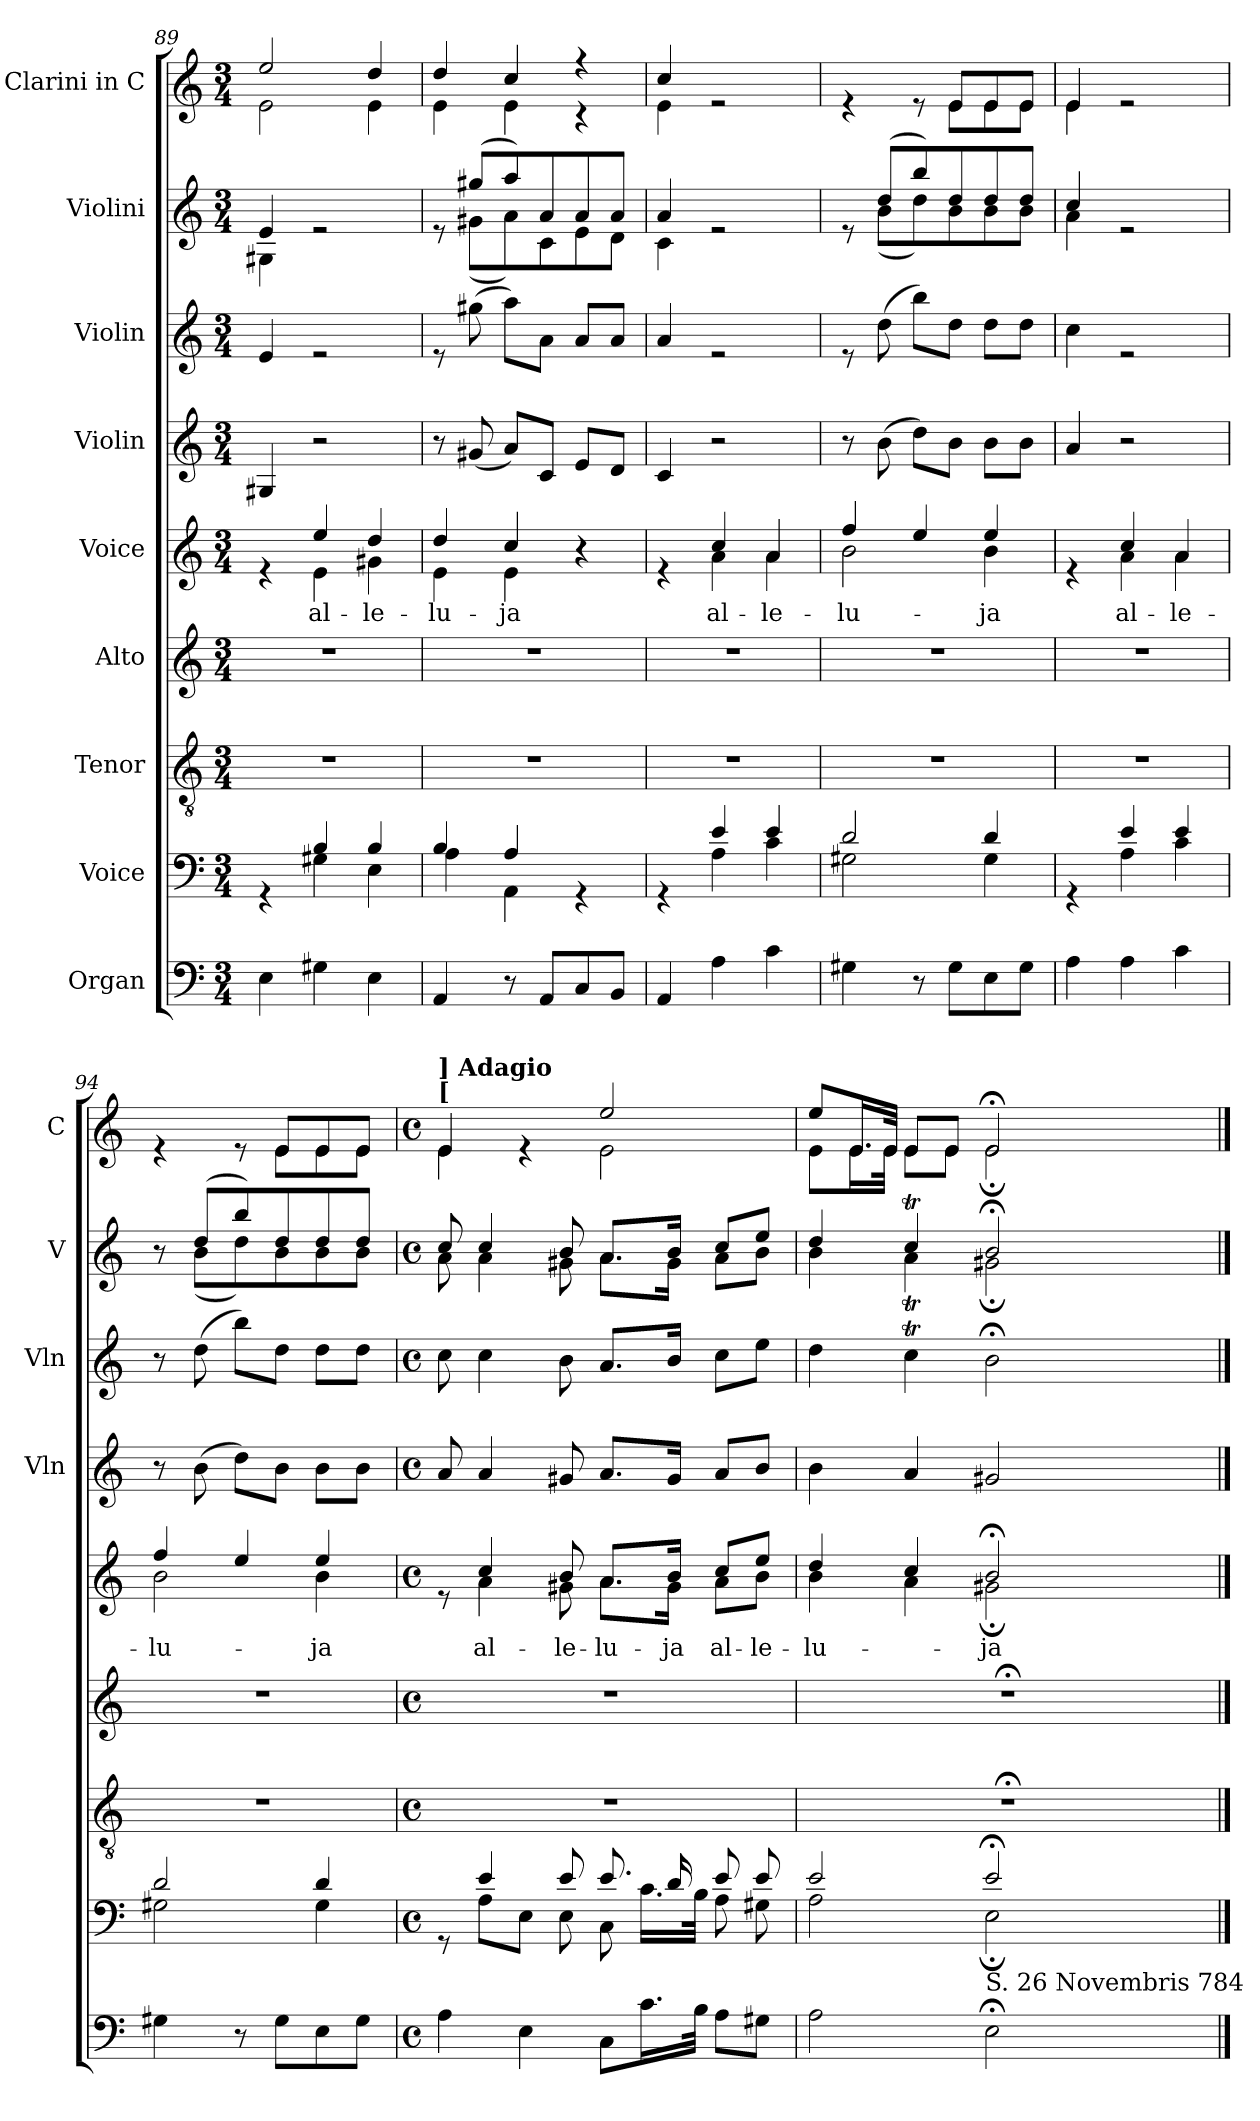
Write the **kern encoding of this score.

**kern	**kern	**kern	**kern	**kern	**text	**kern	**kern	**kern	**kern
*part9	*part8	*part7	*part6	*part5	*part5	*part4	*part3	*part2	*part1
*staff9	*staff8	*staff7	*staff6	*staff5	*staff5	*staff4	*staff3	*staff2	*staff1
*I"Organ	*I"Voice	*I"Tenor	*I"Alto	*I"Voice	*	*I"Violin	*I"Violin	*I"Violini	*I"Clarini in C
*	*	*	*	*	*	*I'Vln	*I'Vln	*I'V	*I'C
*clefF4	*clefF4	*clefGv2	*clefG2	*clefG2	*	*clefG2	*clefG2	*clefG2	*clefG2
*k[]	*k[]	*k[]	*k[]	*k[]	*	*k[]	*k[]	*k[]	*k[]
*M3/4	*M3/4	*M3/4	*M3/4	*M3/4	*	*M3/4	*M3/4	*M3/4	*M3/4
=89	=89	=89	=89	=89	=89	=89	=89	=89	=89
*	*^	*	*	*^	*	*	*	*^	*^
4E\	4rGG	4ryy	2.r	2.r	4re	4ryy	.	4G#X/	4e/	4e/	4G#X\	2ee/	2e\
!	!	!	!	!	!	!	!LO:LY:b	!	!	!	!	!	!
4G#X\	4B/	4G#X\	.	.	4ee/	4e\	al-	2r	2re	2re	2ryy	.	.
!	!	!	!	!	!	!	!LO:LY:b	!	!	!	!	!	!
4E\	4B/	4E\	.	.	4dd/	4g#X\	-le-	.	.	.	.	4dd/	4e\
=90	=90	=90	=90	=90	=90	=90	=90	=90	=90	=90	=90	=90	=90
!	!	!	!	!	!	!	!LO:LY:b	!	!	!	!	!	!
4AA/	4B/	4A\	2.r	2.r	4dd/	4e\	-lu-	8r	8re	8re	8ryy	4dd/	4e\
.	.	.	.	.	.	.	.	(8g#X/	(8gg#X\	(8gg#X/L	(8g#X\L	.	.
!	!	!	!	!	!	!	!LO:LY:b	!	!	!	!	!	!
8r	4A/	4AA\	.	.	4cc/	4e\	-ja	8a/L)	8aa\L)	8aa/)	8a\)	4cc/	4e\
8AA/L	.	.	.	.	.	.	.	8c/J	8a\J	8a/	8c\	.	.
8C/	4rGG	4ryy	.	.	4r	4ryy	.	8e/L	8a/L	8a/	8e\	4r	4r
8BB/J	.	.	.	.	.	.	.	8d/J	8a/J	8a/J	8d\J	.	.
!!LO:LB:g=z	!!
=91	=91	=91	=91	=91	=91	=91	=91	=91	=91	=91	=91	=91	=91
4AA/	4rGG	4ryy	2.r	2.r	4re	4ryy	.	4c/	4a/	4a/	4c\	4cc/	4e\
!	!	!	!	!	!	!	!LO:LY:b	!	!	!	!	!	!
4A\	4e/	4A\	.	.	4cc/	4a\	al-	2r	2re	2re	2ryy	2re	2ryy
!	!	!	!	!	!	!	!LO:LY:b	!	!	!	!	!	!
4c\	4e/	4c\	.	.	4a/	4a\	-le-	.	.	.	.	.	.
=92	=92	=92	=92	=92	=92	=92	=92	=92	=92	=92	=92	=92	=92
!	!	!	!	!	!	!	!LO:LY:b	!	!	!	!	!	!
4G#X\	2d/	2G#X\	2.r	2.r	4ff/	2b\	-lu-	8r	8re	8re	8ryy	4re	4.ryy
.	.	.	.	.	.	.	.	(8b\	(8dd\	(8dd/L	(8b\L	.	.
8r	.	.	.	.	4ee/	.	.	8dd\L)	8bb\L)	8bb/)	8dd\)	8re	.
8G#\L	.	.	.	.	.	.	.	8b\J	8dd\J	8dd/	8b\	8e/L	8e\L
!	!	!	!	!	!	!	!LO:LY:b	!	!	!	!	!	!
8E\	4d/	4G#\	.	.	4ee/	4b\	-ja	8b\L	8dd\L	8dd/	8b\	8e/	8e\
8G#\J	.	.	.	.	.	.	.	8b\J	8dd\J	8dd/J	8b\J	8e/J	8e\J
=93	=93	=93	=93	=93	=93	=93	=93	=93	=93	=93	=93	=93	=93
4A\	4rGG	4ryy	2.r	2.r	4re	4ryy	.	4a/	4cc\	4cc/	4a\	4e/	4e\
!	!	!	!	!	!	!	!LO:LY:b	!	!	!	!	!	!
4A\	4e/	4A\	.	.	4cc/	4a\	al-	2r	2re	2re	2ryy	2re	2ryy
!	!	!	!	!	!	!	!LO:LY:b	!	!	!	!	!	!
4c\	4e/	4c\	.	.	4a/	4a\	-le-	.	.	.	.	.	.
=94	=94	=94	=94	=94	=94	=94	=94	=94	=94	=94	=94	=94	=94
!	!	!	!	!	!	!	!LO:LY:b	!	!	!	!	!	!
4G#X\	2d/	2G#X\	2.r	2.r	4ff/	2b\	-lu-	8r	8r	8r	8ryy	4re	4.ryy
.	.	.	.	.	.	.	.	(8b\	(8dd\	(8dd/L	(8b\L	.	.
8r	.	.	.	.	4ee/	.	.	8dd\L)	8bb\L)	8bb/)	8dd\)	8re	.
8G#\L	.	.	.	.	.	.	.	8b\J	8dd\J	8dd/	8b\	8e/L	8e\L
!	!	!	!	!	!	!	!LO:LY:b	!	!	!	!	!	!
8E\	4d/	4G#\	.	.	4ee/	4b\	-ja	8b\L	8dd\L	8dd/	8b\	8e/	8e\
8G#\J	.	.	.	.	.	.	.	8b\J	8dd\J	8dd/J	8b\J	8e/J	8e\J
=95	=95	=95	=95	=95	=95	=95	=95	=95	=95	=95	=95	=95	=95
*M4/4	*M4/4	*	*M4/4	*M4/4	*M4/4	*	*	*M4/4	*M4/4	*M4/4	*	*M4/4	*
*met(c)	*met(c)	*	*met(c)	*met(c)	*met(c)	*	*	*met(c)	*met(c)	*met(c)	*	*met(c)	*
*	*	*	*	*	*	*	*	*	*	*	*	*MM56	*
!	!	!	!	!	!	!	!	!	!	!	!	!LO:TX:a:B:t=[	!
!	!	!	!	!	!	!	!	!	!	!	!	!LO:TX:a:B:t=] Adagio	!
4A\	8rGG	8ryy	1r	1r	8re	8ryy	.	8a/	8cc\	8cc/	8a\	4e/	4e\
!	!	!	!	!	!	!	!LO:LY:b	!	!	!	!	!	!
.	4e/	8A\L	.	.	4cc/	4a\	al-	4a/	4cc\	4cc/	4a\	.	.
4E\	.	8E\J	.	.	.	.	.	.	.	.	.	4re	4ryy
!	!	!	!	!	!	!	!LO:LY:b	!	!	!	!	!	!
.	8e/	8E\	.	.	8b/	8g#X\	-le-	8g#X/	8b\	8b/	8g#X\	.	.
!	!	!	!	!	!	!	!LO:LY:b	!	!	!	!	!	!
8C\L	8.e/	8C\	.	.	8.a/L	8.a\L	-lu-	8.a/L	8.a/L	8.a/L	8.a\L	2ee/	2e\
16.c\L	.	16.c\LL	.	.	.	.	.	.	.	.	.	.	.
!	!	!	!	!	!	!	!LO:LY:b	!	!	!	!	!	!
.	16d/	.	.	.	16b/Jk	16g#\Jk	-ja	16g#/Jk	16b/Jk	16b/Jk	16g#\Jk	.	.
32B\JJk	.	32B\JJk	.	.	.	.	.	.	.	.	.	.	.
!	!	!	!	!	!	!	!LO:LY:b	!	!	!	!	!	!
8A\L	8e/	8A\	.	.	8cc/L	8a\L	al-	8a/L	8cc\L	8cc/L	8a\L	.	.
!	!	!	!	!	!	!	!LO:LY:b	!	!	!	!	!	!
8G#X\J	8e/	8G#X\	.	.	8ee/J	8b\J	-le-	8b/J	8ee\J	8ee/J	8b\J	.	.
=96	=96	=96	=96	=96	=96	=96	=96	=96	=96	=96	=96	=96	=96
!	!	!	!	!	!	!	!LO:LY:b	!	!	!	!	!	!
2A\	2e/	2A\	1r;<	1r;<	4dd/	4b\	-lu-	4b\	4dd\	4dd/	4b\	8ee/L	8e\L
.	.	.	.	.	.	.	.	.	.	.	.	16.e/L	16.e\L
.	.	.	.	.	.	.	.	.	.	.	.	32e/JJk	32e\JJk
.	.	.	.	.	4cc/	4a\	.	4a/	4ccT\	4ccT/	4aT\	8e/L	8e\L
.	.	.	.	.	.	.	.	.	.	.	.	8e/J	8e\J
!LO:TX:a:t=S. 26 Novembris 784	!	!	!	!	!	!	!	!	!	!	!	!	!
!	!	!	!	!	!	!	!LO:LY:b	!	!	!	!	!	!
2E;<\	2e;</	2E;\	.	.	2b;</	2g#X;\	-ja	2g#X/	2b;<\	2b;</	2g#X;\	2e;</	2e;\
*	*	*	*	*	*	*	*	*	*	*v	*v	*	*
*	*v	*v	*	*	*v	*v	*	*	*	*	*v	*v
==	==	==	==	==	==	==	==	==	==
*-	*-	*-	*-	*-	*-	*-	*-	*-	*-
